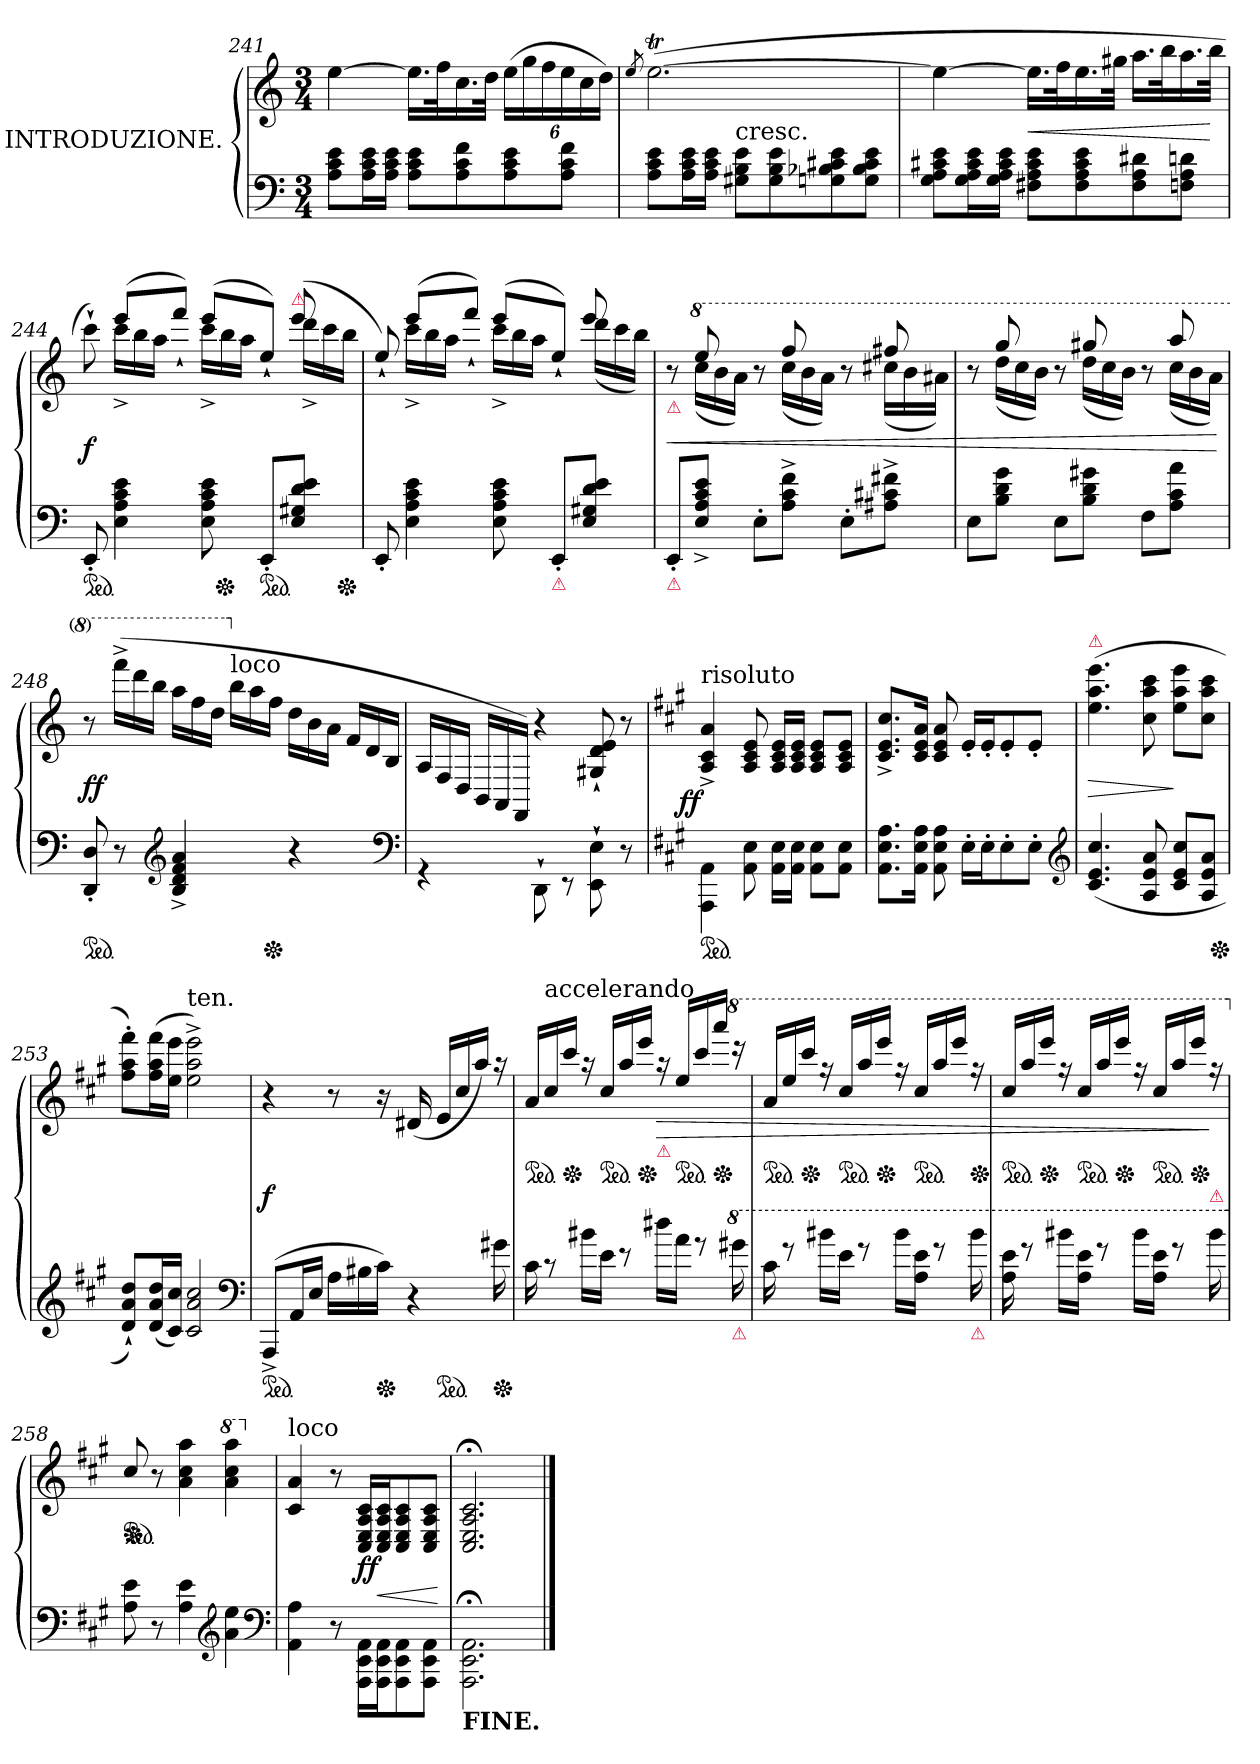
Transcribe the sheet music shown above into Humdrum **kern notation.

**kern	**kern	**dynam
*part1	*part1	*part1
*staff2	*staff1	*staff1/2
*I"INTRODUZIONE.	*	*
*clefF4	*clefG2	*
*k[]	*k[]	*
*M3/4	*M3/4	*
=241	=241	=241
8A 8c 8eL	[4ee	.
16A 16c 16eL	.	.
16A 16c 16eJJ	.	.
8A 8c 8eL	16.eeLL]	.
.	32ffK	.
8A 8c 8f	16.cc	.
.	32ddJJk	.
8A 8c 8e	(24eeLL	.
.	24gg	.
.	24ff	.
8A 8c 8fJ	24ee	.
.	24cc	.
.	24ddJJ)	.
=242	=242	=242
.	8qee/	.
*	*^	*
8A 8c 8eL	([2.eet	4ryy	.
16A 16c 16eL	.	.	.
16A 16c 16eJJ	.	.	.
!	!	!LO:TX:c:t=cresc.	!
8G#X 8B 8eL	.	2ryy	.
8G# 8B 8e	.	.	.
8Gn 8B-X 8c#X 8e	.	.	.
8G 8B- 8c# 8eJ	.	.	.
*	*v	*v	*
=243	=243	=243
8G 8A 8c#X 8eL	4ee_	.
16G 16A 16c# 16eL	.	.
16G 16A 16c# 16eJJ	.	.
8F#X 8A 8c# 8eL	16.eeTTTLL]	<
.	32ffK	.
8F# 8A 8c# 8e	16.ee	.
.	32gg#XJJk	.
8F# 8A 8d#X	16.aaLL	.
.	32bbK	.
8Fn 8A 8dnJ	16.aa	.
.	32bbJJk	[
=244	=244	=244
*	*^	*
*ped	*	*	*
8EE'	8rgggyy	8ccc`>)	f
*	*	*Xtuplet	*
4E 4A 4c 4e	(8eeeL	24ccc^LL	.
.	.	24bb	.
.	.	24aaJJ	.
.	8fff`>J)	8ryy	.
8E 8A 8c 8e	(8eeeL	24ccc^LL	.
*Xped	*	*	*
.	.	24bb	.
.	.	24aaJJ	.
!LO:TX:b:color=crimson:t=⚠	!	!	!
*ped	*	*	*
8EE'</L	8ee`>J)	8ryy	.
!	!LO:TX:a:color=crimson:t=⚠	!	!
8E\ 8G#X\ 8d\ 8e\J	(8eee	24ddd^LL	.
.	.	24ccc	.
*Xped	*	*	*
.	.	24bbJJ	.
=245	=245	=245	=245
8EE'	8rgggyy	8ee`>/)	.
4E 4A 4c 4e	(8eeeL	24ccc^LL	.
.	.	24bb	.
.	.	24aaJJ	.
.	8fff`>J)	8ryy	.
8E 8A 8c 8e	(8eeeL	24ccc^LL	.
.	.	24bb	.
.	.	24aaJJ	.
!LO:TX:b:color=crimson:t=⚠	!	!	!
8EE'</L	8ee`>J)	8rgyy	.
8E\ 8G#X\ 8d\ 8e\J	8eee	(>24dddLL	.
.	.	24ccc	.
.	.	24bbJJ)	.
=246	=246	=246	=246
!	!LO:TX:b:color=crimson:t=⚠	!	!
!LO:TX:b:color=crimson:t=⚠	!	!	!
!	!	!	!LO:HP:b
8EE'</L	8reeeyy	8r	<
*	*8va	*	*
8E^>\ 8A^>\ 8c^>\ 8e^>\J	8eee	(>24cccLL	.
.	.	24bb	.
.	.	24aaJJ)	.
8E'>L	8reeeyy	8r	.
8A^> 8c^> 8f^>J	8fff	(>24cccLL	.
.	.	24bb	.
.	.	24aaJJ)	.
8E'>L	8rgggyy	8r	.
8A#X^> 8c#X^> 8f#X^>J	8fff#X	(>24ccc#XLL	.
.	.	24bb	.
.	.	24aa#XJJ)	.
=247	=247	=247	=247
8EL	8rgggyy	8r	.
8B 8d 8gJ	8ggg	(>24dddLL	.
.	.	24ccc	.
.	.	24bbJJ)	.
8EL	8rgggyy	8r	.
8B 8d 8g#XJ	8ggg#X	(>24dddLL	.
.	.	24ccc	.
.	.	24bbJJ)	.
8FL	8rbbbyy	8r	.
8A 8c 8aJ	8aaa	(>24cccLL	.
.	.	24bb	.
.	.	24aaJJ)	.
*	*v	*v	*
.	.	[
=248	=248	=248
*ped	*	*
8DD' 8D'	8r	ff
8r	(24ffff^<LL	.
.	24dddd	.
.	24bbbJJ	.
*clefG2	*	*
4B^> 4d^> 4f^> 4a^>	24aaaLL	.
.	24fff	.
.	24dddJJ	.
*	*X8va	*
!	!LO:TX:a:t=loco	!
.	24bbLL	.
.	24aa	.
*Xped	*	*
.	24ffJJ	.
4r	24ddLL	.
.	24b	.
.	24aJJ	.
.	24fLL	.
.	24d	.
.	24BJJ	.
*clefF4	*	*
=249	=249	=249
4rGG	24A/LL	.
.	24F/	.
.	24D/JJ	.
.	24BB/LL	.
.	24AA/	.
.	24FF/JJ)	.
8DD`>\	4r	.
8rEE	.	.
8EE`<\ 8E`<\	8G#X`> 8d`> 8e`>	.
8r	8r	.
=250	=250	=250
*k[f#c#g#]	*k[f#c#g#]	*
!	!LO:TX:a:t=risoluto	!
!	!	!LO:DY:rj
*ped	*	*
4AAA\ 4AA\	4A^</ 4c#^</ 4a^</	ff
8AA\ 8E\	8A/ 8c#/ 8e/	.
16AA\ 16E\LL	16A/ 16c#/ 16e/LL	.
16AA\ 16E\JJ	16A/ 16c#/ 16e/JJ	.
8AA\ 8E\L	8A/ 8c#/ 8e/L	.
8AA\ 8E\J	8A/ 8c#/ 8e/J	.
=251	=251	=251
8.AA 8.E 8.AL	8.c#^< 8.e^< 8.cc#^<L	.
16AA 16E 16AJk	16c# 16e 16aJk	.
8AA 8E 8A	8c# 8e 8a	.
16E'LL	16e'LL	.
16E'J	16e'J	.
8E'	8e'	.
8E'J	8e'J	.
*clefG2	*	*
=252	=252	=252
!	!LO:TX:a:color=crimson:t=⚠	!
(4.c# 4.e 4.cc#	(4.ee 4.aa 4.eee	>
8A 8e 8a	8cc# 8aa 8ccc#	.
8c# 8e 8cc#L	8ee 8aa 8eeeL	]
8A 8e 8aJ	8cc# 8aa 8ccc#J	.
*Xped	*	*
=253	=253	=253
8d`< 8a`< 8dd`<L)	8ff#'> 8aa'> 8fff#'>L)	.
(16d 16a 16ddL	(16ff# 16aa 16fff#L	.
16c# 16cc#JJ)	16ee 16eeeJJ	.
!	!LO:TX:a:t=ten.	!
2c# 2a 2cc#	2ee^< 2aa^< 2eee^<)	.
*clefF4	*	*
=254	=254	=254
*ped	*	*
(8AAA^>L	4r	f
16AAL	.	.
16EJJ	.	.
16ALL	8r	.
16B#X	.	.
*Xped	*	*
16c#JJ)	16r	.
4r	(16d#X	.
*ped	*	*
.	16e/LL	.
.	16cc#/	.
.	16aa/JJ)	.
!LO:TX:a:color=crimson:t=⚠	!	!
*Xped	*	*
16g#X\	16raa	.
=255	=255	=255
*	*ped	*
16c#\	16a/LL	.
!	!LO:TX:a:t=accelerando	!
8rc	16cc#	.
*	*Xped	*
.	16ccc#JJ	.
16b#XLL	16raa	.
*	*ped	*
16e\JJ	16cc#/LL	.
8re	16aa	.
*	*Xped	*
.	16eeeJJ	.
!	!LO:TX:b:color=crimson:t=⚠	!
!	!	!LO:HP:b
16dd#XLL	16raa	>
*	*ped	*
16a\JJ	16ee/LL	.
8rg	16ccc#	.
*	*Xped	*
.	16aaaJJ	.
*8va	*	*
*	*8va	*
!LO:TX:b:color=crimson:t=⚠	!	!
16gg#X\	16rdddd	.
=256	=256	=256
*	*ped	*
16cc#\	16aa/LL	.
8rff	16eee	.
*	*Xped	*
.	16cccc#JJ	.
16bb#XLL	16rggg	.
*	*ped	*
16ee\JJ	16ccc#/LL	.
8rff	16aaa	.
*	*Xped	*
.	16eeeeJJ	.
16bb#\LL	16rggg	.
*	*ped	*
16a\ 16ee\JJ	16ccc#/LL	.
8rff	16aaa	.
.	16eeeeJJ	.
!LO:TX:b:color=crimson:t=⚠	!	!
*	*Xped	*
16bb#\	16rggg	.
=257	=257	=257
*	*ped	*
16a\ 16ee\	16ccc#/LL	.
8rff	16aaa	.
*	*Xped	*
.	16eeeeJJ	.
16bb#XLL	16rggg	.
*	*ped	*
16a\ 16ee\JJ	16ccc#/LL	.
8rff	16aaa	.
*	*Xped	*
.	16eeeeJJ	.
16bb#\LL	16rggg	.
*	*ped	*
16a\ 16ee\JJ	16ccc#/LL	.
8rff	16aaa	.
*	*Xped	*
.	16eeeeJJ	.
!LO:TX:a:color=crimson:t=⚠	!	!
16bb#\	16rggg	]
=258	=258	=258
*X8va	*	*
*	*X8va	*
!	!LO:TX:a:t=loco	!
*	*ped	*
*	*Xped	*
8A\ 8e\	8cc#/	.
8r	8r	.
4A 4e	4a 4cc# 4aa	.
*clefG2	*	*
*	*8va	*
4a 4ee	4aa 4ccc# 4aaa	.
*clefF4	*	*
=259	=259	=259
*	*X8va	*
!	!LO:TX:a:t=loco	!
4AA 4A	4c# 4a	.
8r	8r	.
16AAA\ 16EE\ 16AA\LL	16C#/ 16E/ 16A/ 16c#/LL	ff
16AAA\ 16EE\ 16AA\J	16C#/ 16E/ 16A/ 16c#/J	<
8AAA\ 8EE\ 8AA\	8C#/ 8E/ 8A/ 8c#/	.
8AAA\ 8EE\ 8AA\J	8C#/ 8E/ 8A/ 8c#/J	.
.	.	[
=260	=260	=260
!LO:TX:b:B:t=FINE.	!	!
2.AAA;\ 2.EE;\ 2.AA;\	2.C#;</ 2.E;</ 2.A;</ 2.c#;</	.
==	==	==
*-	*-	*-
